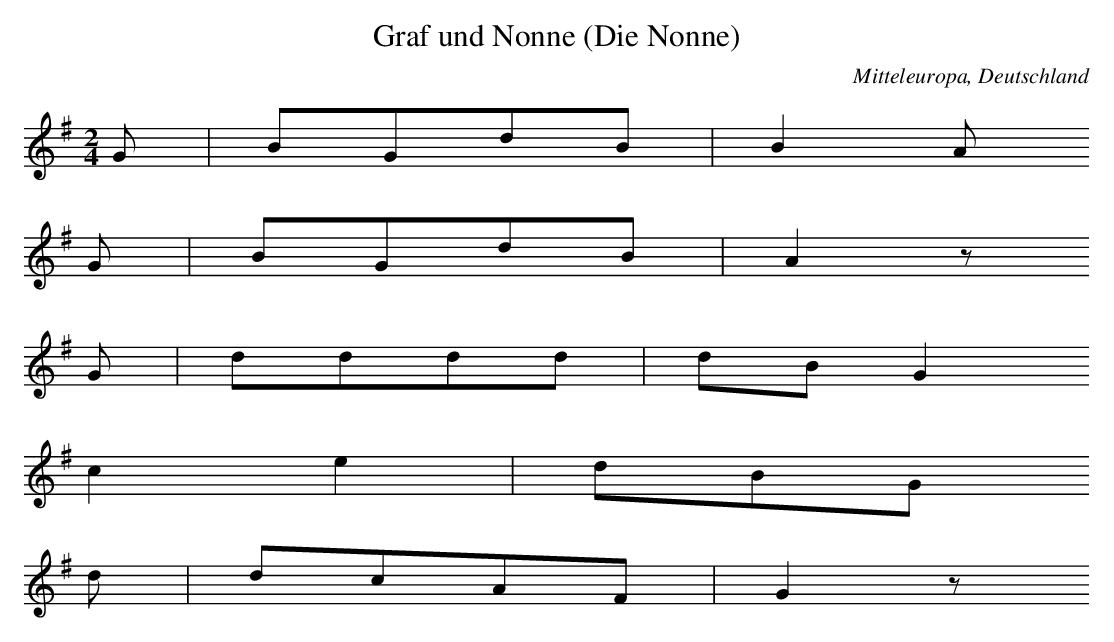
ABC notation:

X:1
T: Graf und Nonne (Die Nonne)
O: Mitteleuropa, Deutschland
M: 2/4
L: 1/8
K: G
G | BGdB | B2A
G | BGdB | A2z
G | dddd | dBG2
c2e2 | dBG
d | dcAF | G2z
